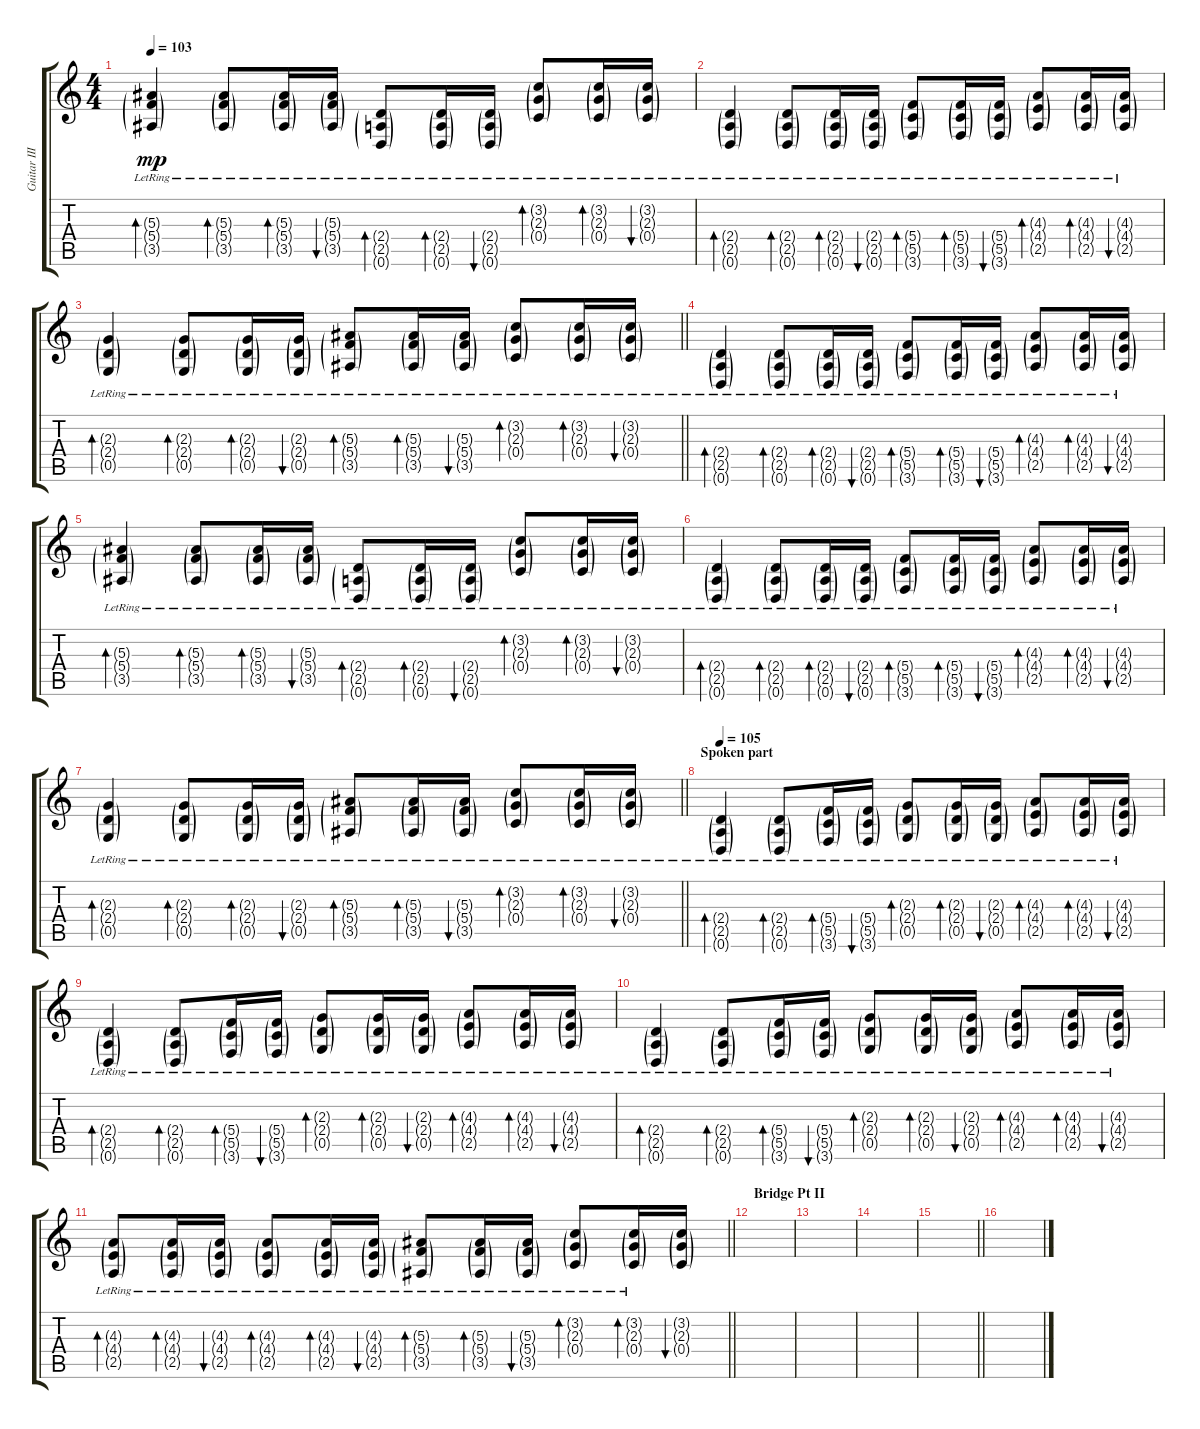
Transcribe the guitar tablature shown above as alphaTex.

\track ("Guitar III" "Guitar III") {instrument distortionguitar}
\staff {score tabs}
\tuning (D4 A3 F3 C3 G2 D2) {hide}
\ts (4 4)
\tempo 103
\clef g2
\ks c
(5.3{g lr} 5.4{g lr} 3.5{g lr}).4{bd 60 dy mp} (5.3{g lr} 5.4{g lr} 3.5{g lr}).8{bd 60} (5.3{g lr} 5.4{g lr} 3.5{g lr}).16{bd 60} (5.3{g} 5.4{g lr} 3.5{g lr}).16{bu 60} (2.4{g lr} 2.5{g lr} 0.6{g lr}).8{bd 60} (2.4{g lr} 2.5{g lr} 0.6{g lr}).16{bd 60} (2.4{g lr} 2.5{g lr} 0.6{g lr}).16{bu 60} (3.2{g lr} 2.3{g lr} 0.4{g lr}).8{bd 60} (3.2{g lr} 2.3{g lr} 0.4{g lr}).16{bd 60} (3.2{g} 2.3{g} 0.4{g lr}).16{bu 60} |
(2.4{g lr} 2.5{g lr} 0.6{g lr}).4{bd 60} (2.4{g lr} 2.5{g lr} 0.6{g lr}).8{bd 60} (2.4{g lr} 2.5{g lr} 0.6{g lr}).16{bd 60} (2.4{g lr} 2.5{g lr} 0.6{g lr}).16{bu 60} (5.4{g lr} 5.5{g lr} 3.6{g lr}).8{bd 60} (5.4{g lr} 5.5{g lr} 3.6{g lr}).16{bd 60} (5.4{g lr} 5.5{g lr} 3.6{g lr}).16{bu 60} (4.3{g lr} 4.4{g lr} 2.5{g lr}).8{bd 60} (4.3{g lr} 4.4{g lr} 2.5{g lr}).16{bd 60} (4.3{g lr} 4.4{g lr} 2.5{g lr}).16{bu 60} |
\barLineRight lightlight
(2.3{g lr} 2.4{g lr} 0.5{g lr}).4{bd 60} (2.3{g lr} 2.4{g lr} 0.5{g lr}).8{bd 60} (2.3{g lr} 2.4{g lr} 0.5{g lr}).16{bd 60} (2.3{g lr} 2.4{g lr} 0.5{g lr}).16{bu 60} (5.3{g lr} 5.4{g lr} 3.5{g lr}).8{bd 60} (5.3{g lr} 5.4{g lr} 3.5{g lr}).16{bd 60} (5.3{g lr} 5.4{g lr} 3.5{g lr}).16{bu 60} (3.2{g lr} 2.3{g lr} 0.4{g lr}).8{bd 60} (3.2{g lr} 2.3{g lr} 0.4{g lr}).16{bd 60} (3.2{g} 2.3{g} 0.4{g lr}).16{bu 60} |
\section ("" "")
(2.4{g lr} 2.5{g lr} 0.6{g lr}).4{bd 60} (2.4{g lr} 2.5{g lr} 0.6{g lr}).8{bd 60} (2.4{g lr} 2.5{g lr} 0.6{g lr}).16{bd 60} (2.4{g lr} 2.5{g lr} 0.6{g lr}).16{bu 60} (5.4{g lr} 5.5{g lr} 3.6{g lr}).8{bd 60} (5.4{g lr} 5.5{g lr} 3.6{g lr}).16{bd 60} (5.4{g lr} 5.5{g lr} 3.6{g lr}).16{bu 60} (4.3{g lr} 4.4{g lr} 2.5{g lr}).8{bd 60} (4.3{g lr} 4.4{g lr} 2.5{g lr}).16{bd 60} (4.3{g lr} 4.4{g lr} 2.5{g lr}).16{bu 60} |
(5.3{g lr} 5.4{g lr} 3.5{g lr}).4{bd 60} (5.3{g lr} 5.4{g lr} 3.5{g lr}).8{bd 60} (5.3{g lr} 5.4{g lr} 3.5{g lr}).16{bd 60} (5.3{g} 5.4{g lr} 3.5{g lr}).16{bu 60} (2.4{g lr} 2.5{g lr} 0.6{g lr}).8{bd 60} (2.4{g lr} 2.5{g lr} 0.6{g lr}).16{bd 60} (2.4{g lr} 2.5{g lr} 0.6{g lr}).16{bu 60} (3.2{g lr} 2.3{g lr} 0.4{g lr}).8{bd 60} (3.2{g lr} 2.3{g lr} 0.4{g lr}).16{bd 60} (3.2{g} 2.3{g} 0.4{g lr}).16{bu 60} |
(2.4{g lr} 2.5{g lr} 0.6{g lr}).4{bd 60} (2.4{g lr} 2.5{g lr} 0.6{g lr}).8{bd 60} (2.4{g lr} 2.5{g lr} 0.6{g lr}).16{bd 60} (2.4{g lr} 2.5{g lr} 0.6{g lr}).16{bu 60} (5.4{g lr} 5.5{g lr} 3.6{g lr}).8{bd 60} (5.4{g lr} 5.5{g lr} 3.6{g lr}).16{bd 60} (5.4{g lr} 5.5{g lr} 3.6{g lr}).16{bu 60} (4.3{g lr} 4.4{g lr} 2.5{g lr}).8{bd 60} (4.3{g lr} 4.4{g lr} 2.5{g lr}).16{bd 60} (4.3{g lr} 4.4{g lr} 2.5{g lr}).16{bu 60} |
\barLineRight lightlight
(2.3{g lr} 2.4{g lr} 0.5{g lr}).4{bd 60} (2.3{g lr} 2.4{g lr} 0.5{g lr}).8{bd 60} (2.3{g lr} 2.4{g lr} 0.5{g lr}).16{bd 60} (2.3{g lr} 2.4{g lr} 0.5{g lr}).16{bu 60} (5.3{g lr} 5.4{g lr} 3.5{g lr}).8{bd 60} (5.3{g lr} 5.4{g lr} 3.5{g lr}).16{bd 60} (5.3{g lr} 5.4{g lr} 3.5{g lr}).16{bu 60} (3.2{g lr} 2.3{g lr} 0.4{g lr}).8{bd 60} (3.2{g lr} 2.3{g lr} 0.4{g lr}).16{bd 60} (3.2{g lr} 2.3{g lr} 0.4{g lr}).16{bu 60} |
\section ("" "Spoken part")
\tempo 105
(2.4{g lr} 2.5{g lr} 0.6{g lr}).4{bd 60} (2.4{g lr} 2.5{g lr} 0.6{g lr}).8{bd 60} (5.4{g lr} 5.5{g lr} 3.6{g lr}).16{bd 60} (5.4{g lr} 5.5{g lr} 3.6{g lr}).16{bu 60} (2.3{g lr} 2.4{g lr} 0.5{g lr}).8{bd 60} (2.3{g lr} 2.4{g lr} 0.5{g lr}).16{bd 60} (2.3{g lr} 2.4{g lr} 0.5{g lr}).16{bu 60} (4.3{g lr} 4.4{g lr} 2.5{g lr}).8{bd 60} (4.3{g lr} 4.4{g lr} 2.5{g lr}).16{bd 60} (4.3{g lr} 4.4{g lr} 2.5{g lr}).16{bu 60} |
(2.4{g lr} 2.5{g lr} 0.6{g lr}).4{bd 60} (2.4{g lr} 2.5{g lr} 0.6{g lr}).8{bd 60} (5.4{g lr} 5.5{g lr} 3.6{g lr}).16{bd 60} (5.4{g lr} 5.5{g lr} 3.6{g lr}).16{bu 60} (2.3{g lr} 2.4{g lr} 0.5{g lr}).8{bd 60} (2.3{g lr} 2.4{g lr} 0.5{g lr}).16{bd 60} (2.3{g lr} 2.4{g lr} 0.5{g lr}).16{bu 60} (4.3{g lr} 4.4{g lr} 2.5{g lr}).8{bd 60} (4.3{g lr} 4.4{g lr} 2.5{g lr}).16{bd 60} (4.3{g lr} 4.4{g lr} 2.5{g lr}).16{bu 60} |
(2.4{g lr} 2.5{g lr} 0.6{g lr}).4{bd 60} (2.4{g lr} 2.5{g lr} 0.6{g lr}).8{bd 60} (5.4{g lr} 5.5{g lr} 3.6{g lr}).16{bd 60} (5.4{g lr} 5.5{g lr} 3.6{g lr}).16{bu 60} (2.3{g lr} 2.4{g lr} 0.5{g lr}).8{bd 60} (2.3{g lr} 2.4{g lr} 0.5{g lr}).16{bd 60} (2.3{g lr} 2.4{g lr} 0.5{g lr}).16{bu 60} (4.3{g lr} 4.4{g lr} 2.5{g lr}).8{bd 60} (4.3{g lr} 4.4{g lr} 2.5{g lr}).16{bd 60} (4.3{g lr} 4.4{g lr} 2.5{g lr}).16{bu 60} |
\barLineRight lightlight
(4.3{g lr} 4.4{g lr} 2.5{g lr}).8{bd 60} (4.3{g lr} 4.4{g lr} 2.5{g lr}).16{bd 60} (4.3{g lr} 4.4{g lr} 2.5{g lr}).16{bu 60} (4.3{g lr} 4.4{g lr} 2.5{g lr}).8{bd 60} (4.3{g lr} 4.4{g lr} 2.5{g lr}).16{bd 60} (4.3{g lr} 4.4{g lr} 2.5{g lr}).16{bu 60} (5.3{g lr} 5.4{g lr} 3.5{g lr}).8{bd 60} (5.3{g lr} 5.4{g lr} 3.5{g lr}).16{bd 60} (5.3{g lr} 5.4{g lr} 3.5{g}).16{bu 60} (3.2{g lr} 2.3{g lr} 0.4{g lr}).8{bd 60} (3.2{g lr} 2.3{g lr} 0.4{g lr}).16{bd 60} (3.2{g} 2.3{g} 0.4{g}).16{bu 60} |
\section ("" "Bridge Pt II")
|
|
|
\barLineRight lightlight
|
\section ("" "")
